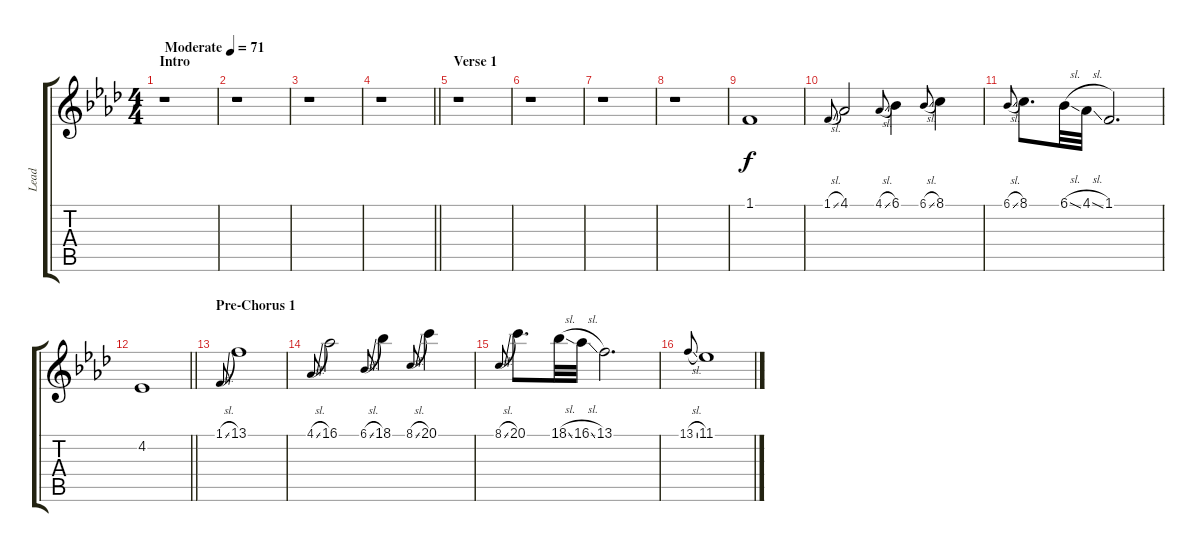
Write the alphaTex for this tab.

\track ("Lead" "Lead") {instrument electricpiano1}
\staff {score tabs}
\tuning (E4 B3 G3 D3 A2 E2) {hide}
\ts (4 4)
\section ("" "Intro")
\tempo (71 "Moderate")
\clef g2
\ks ab
r.1{dy f instrument electricpiano1} |
r.1 |
r.1 |
\barLineRight lightlight
r.1 |
\section ("" "Verse 1")
r.1 |
r.1 |
r.1 |
r.1 |
1.1.1 |
1.1{sl}.8{gr onbeat} 4.1.2 4.1{sl}.8{gr onbeat} 6.1.4 6.1{sl}.8{gr onbeat} 8.1.4 |
6.1{sl}.8{gr onbeat} 8.1.8{d} 6.1{sl}.32 4.1{sl}.32 1.1.2{d} |
\barLineRight lightlight
4.2.1 |
\section ("" "Pre-Chorus 1")
1.1{sl}.8{gr onbeat} 13.1.1 |
4.1{sl}.8{gr onbeat} 16.1.2 6.1{sl}.8{gr onbeat} 18.1.4 8.1{sl}.8{gr onbeat} 20.1.4 |
8.1{sl}.8{gr onbeat} 20.1.8{d} 18.1{sl}.32 16.1{sl}.32 13.1.2{d} |
13.1{sl}.8{gr onbeat} 11.1.1
